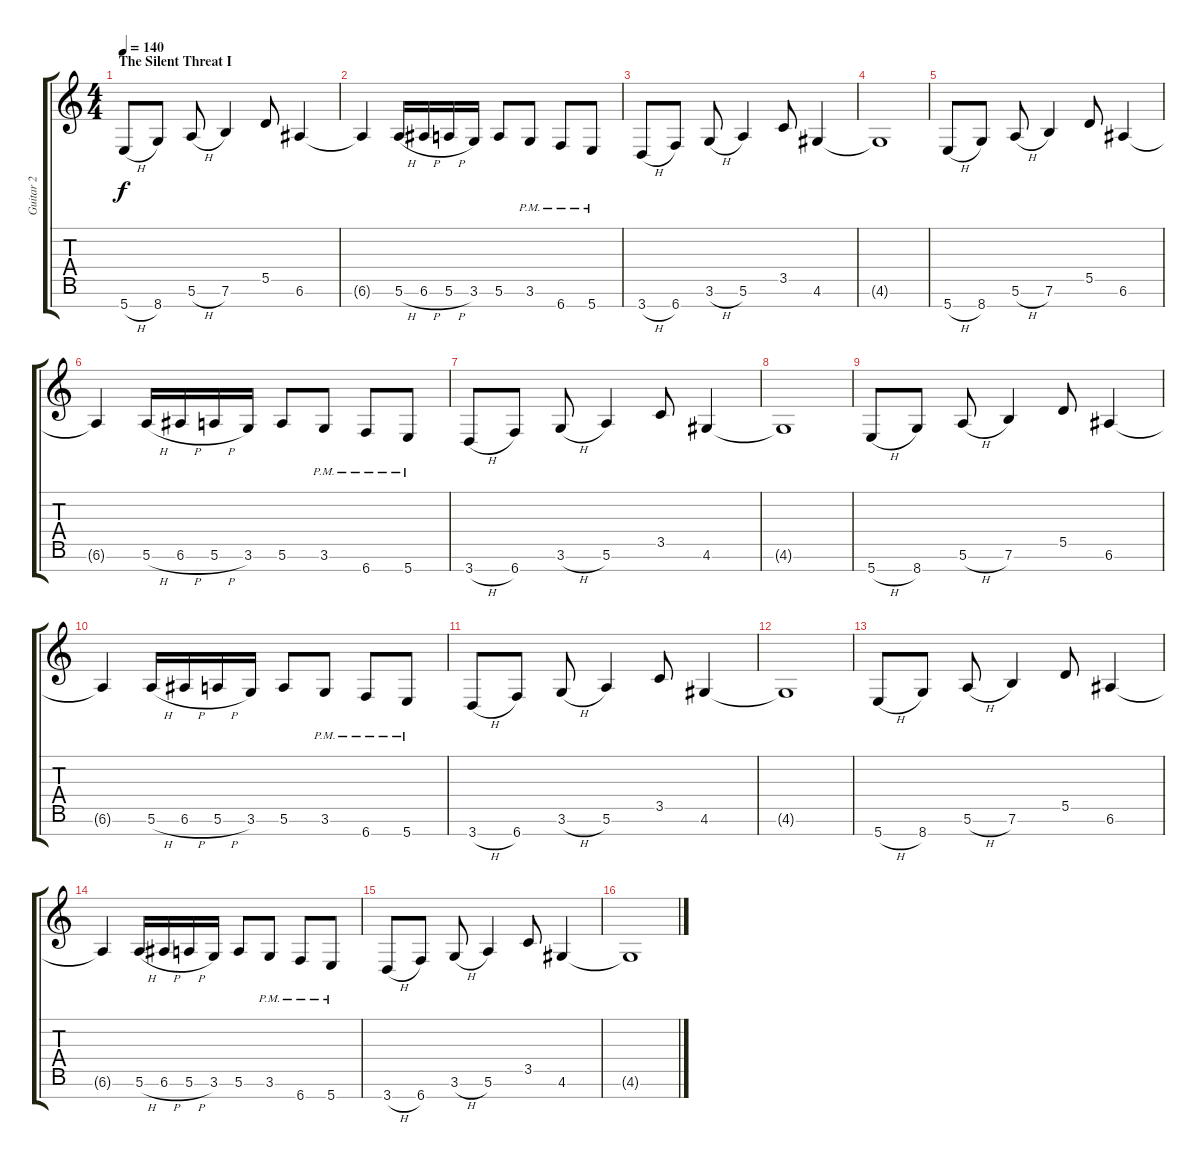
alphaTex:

\track ("Guitar 2" "Guitar 2") {instrument distortionguitar}
\staff {score tabs}
\tuning (E4 B3 G3 D3 A2 E2 B1) {hide}
\ts (4 4)
\section ("" "The Silent Threat I")
\tempo 140
\clef g2
\ks c
5.7{h}.8{dy f instrument distortionguitar} 8.7.8 5.6{h}.8 7.6.4 5.5.8 6.6.4 |
6.6{t}.4 5.6{h}.16 6.6{h}.16 5.6{h}.16 3.6.16 5.6.8 3.6{pm}.8 6.7{pm}.8 5.7{pm}.8 |
3.7{h}.8 6.7.8 3.6{h}.8 5.6.4 3.5.8 4.6.4 |
4.6{t}.1 |
5.7{h}.8 8.7.8 5.6{h}.8 7.6.4 5.5.8 6.6.4 |
6.6{t}.4 5.6{h}.16 6.6{h}.16 5.6{h}.16 3.6.16 5.6.8 3.6{pm}.8 6.7{pm}.8 5.7{pm}.8 |
3.7{h}.8 6.7.8 3.6{h}.8 5.6.4 3.5.8 4.6.4 |
4.6{t}.1 |
5.7{h}.8 8.7.8 5.6{h}.8 7.6.4 5.5.8 6.6.4 |
6.6{t}.4 5.6{h}.16 6.6{h}.16 5.6{h}.16 3.6.16 5.6.8 3.6{pm}.8 6.7{pm}.8 5.7{pm}.8 |
3.7{h}.8 6.7.8 3.6{h}.8 5.6.4 3.5.8 4.6.4 |
4.6{t}.1 |
5.7{h}.8 8.7.8 5.6{h}.8 7.6.4 5.5.8 6.6.4 |
6.6{t}.4 5.6{h}.16 6.6{h}.16 5.6{h}.16 3.6.16 5.6.8 3.6{pm}.8 6.7{pm}.8 5.7{pm}.8 |
3.7{h}.8 6.7.8 3.6{h}.8 5.6.4 3.5.8 4.6.4 |
4.6{t}.1
